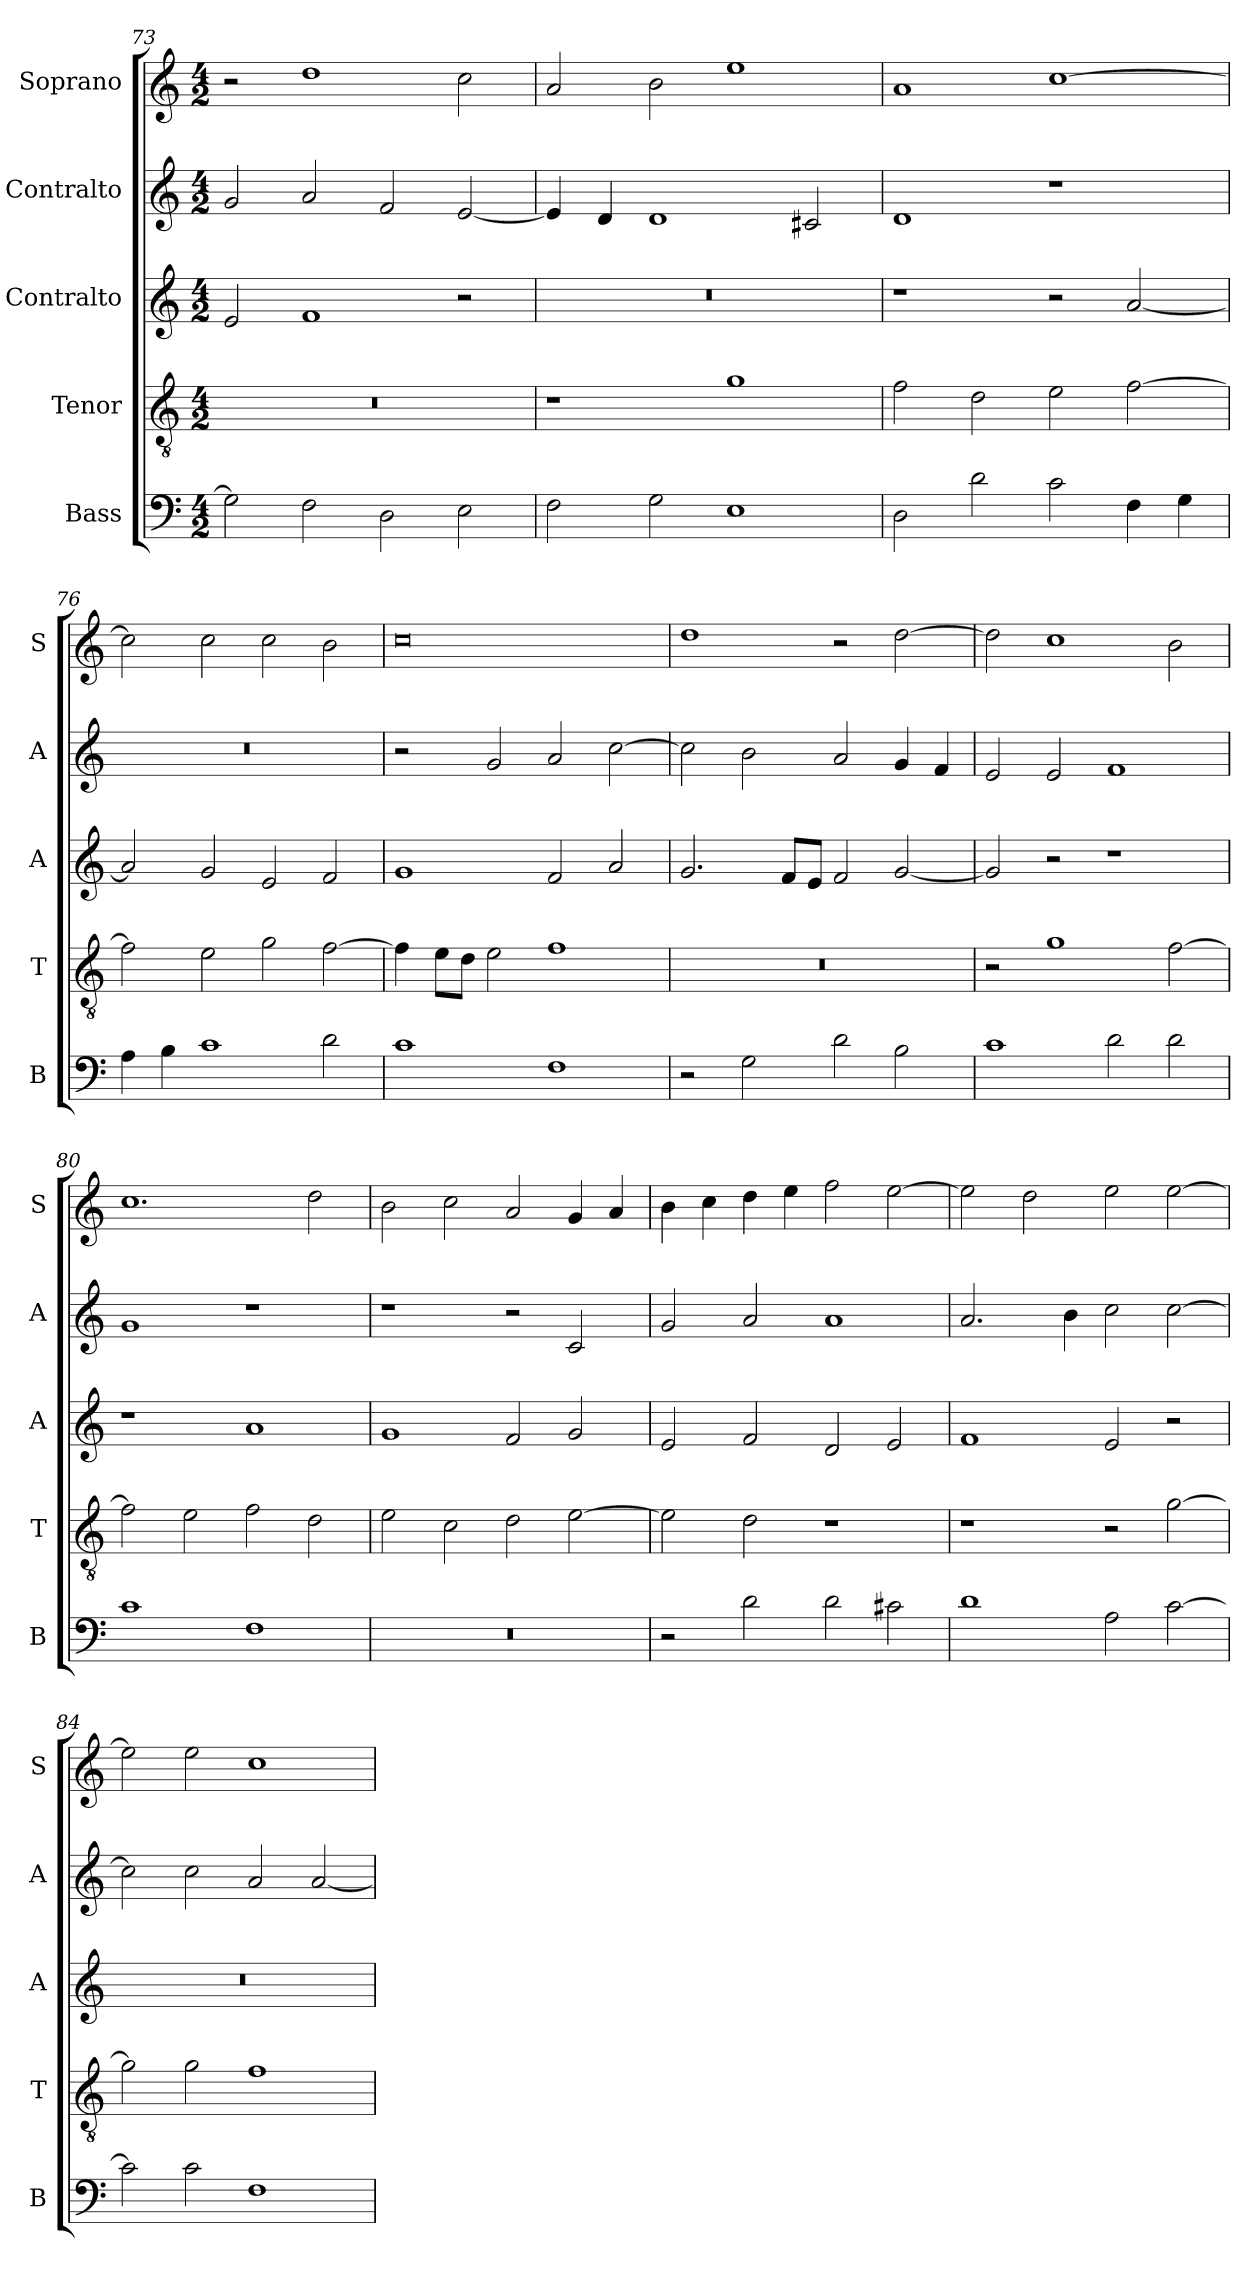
**kern	**kern	**kern	**kern	**kern
*part5	*part4	*part3	*part2	*part1
*staff5	*staff4	*staff3	*staff2	*staff1
*I"Bass	*I"Tenor	*I"Contralto	*I"Contralto	*I"Soprano
*I'B	*I'T	*I'A	*I'A	*I'S
*clefF4	*clefGv2	*clefG2	*clefG2	*clefG2
*k[]	*k[]	*k[]	*k[]	*k[]
*A:aeo	*A:aeo	*A:aeo	*A:aeo	*A:aeo
*M4/2	*M4/2	*M4/2	*M4/2	*M4/2
=73	=73	=73	=73	=73
2G]	0r	2e	2g	2r
2F	.	1f	2a	1dd
2D	.	.	2f	.
2E	.	2r	[2e	2cc
=74	=74	=74	=74	=74
2F	1r	0r	4e]	2a
.	.	.	4d	.
2G	.	.	1d	2b
1E	1g	.	.	1ee
.	.	.	2c#X	.
=75	=75	=75	=75	=75
2D	2f	1r	1d	1a
2d	2d	.	.	.
2c	2e	2r	1r	[1cc
4F	[2f	[2a	.	.
4G	.	.	.	.
=76	=76	=76	=76	=76
4A	2f]	2a]	0r	2cc]
4B	.	.	.	.
1c	2e	2g	.	2cc
.	2g	2e	.	2cc
2d	[2f	2f	.	2b
=77	=77	=77	=77	=77
1c	4f]	1g	2r	0cc
.	8e\L	.	.	.
.	8d\J	.	.	.
.	2e	.	2g	.
1F	1f	2f	2a	.
.	.	2a	[2cc	.
=78	=78	=78	=78	=78
2r	0r	2.g	2cc]	1dd
2G	.	.	2b	.
.	.	8f/L	.	.
.	.	8e/J	.	.
2d	.	2f	2a	2r
2B	.	[2g	4g	[2dd
.	.	.	4f	.
=79	=79	=79	=79	=79
1c	2r	2g]	2e	2dd]
.	1g	2r	2e	1cc
2d	.	1r	1f	.
2d	[2f	.	.	2b
=80	=80	=80	=80	=80
1c	2f]	1r	1g	1.cc
.	2e	.	.	.
1F	2f	1a	1r	.
.	2d	.	.	2dd
=81	=81	=81	=81	=81
0r	2e	1g	1r	2b
.	2c	.	.	2cc
.	2d	2f	2r	2a
.	[2e	2g	2c	4g
.	.	.	.	4a
=82	=82	=82	=82	=82
2r	2e]	2e	2g	4b
.	.	.	.	4cc
2d	2d	2f	2a	4dd
.	.	.	.	4ee
2d	1r	2d	1a	2ff
2c#X	.	2e	.	[2ee
=83	=83	=83	=83	=83
1d	1r	1f	2.a	2ee]
.	.	.	.	2dd
.	.	.	4b	.
2A	2r	2e	2cc	2ee
[2c	[2g	2r	[2cc	[2ee
=84	=84	=84	=84	=84
2c]	2g]	0r	2cc]	2ee]
2c	2g	.	2cc	2ee
1F	1f	.	2a	1cc
.	.	.	[2a	.
=	=	=	=	=
*-	*-	*-	*-	*-
